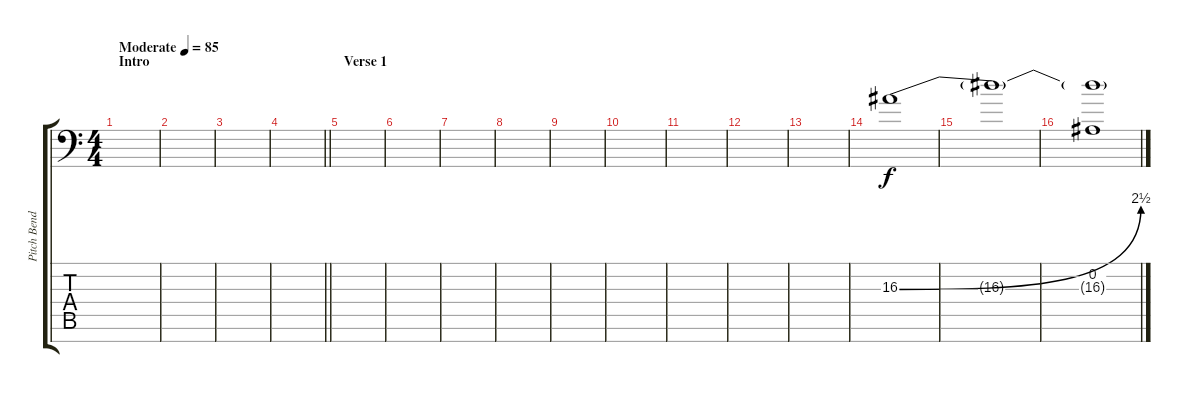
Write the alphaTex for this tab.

\track ("Pitch Bend" "Pitch Bend") {instrument lead2sawtooth}
\staff {score tabs}
\tuning (Eb4 Bb3 Gb3 Db3 Ab2 Eb2 Bb1) {hide}
\ts (4 4)
\section ("" "Intro")
\tempo (85 "Moderate")
\clef f4
\ks c
|
|
|
\barLineRight lightlight
|
\section ("" "Verse 1")
|
|
|
|
|
|
|
|
|
16.3{be (bend 0 0 60 10)}.1 |
16.3{t}.1 |
(0.2 16.3{t}).1
